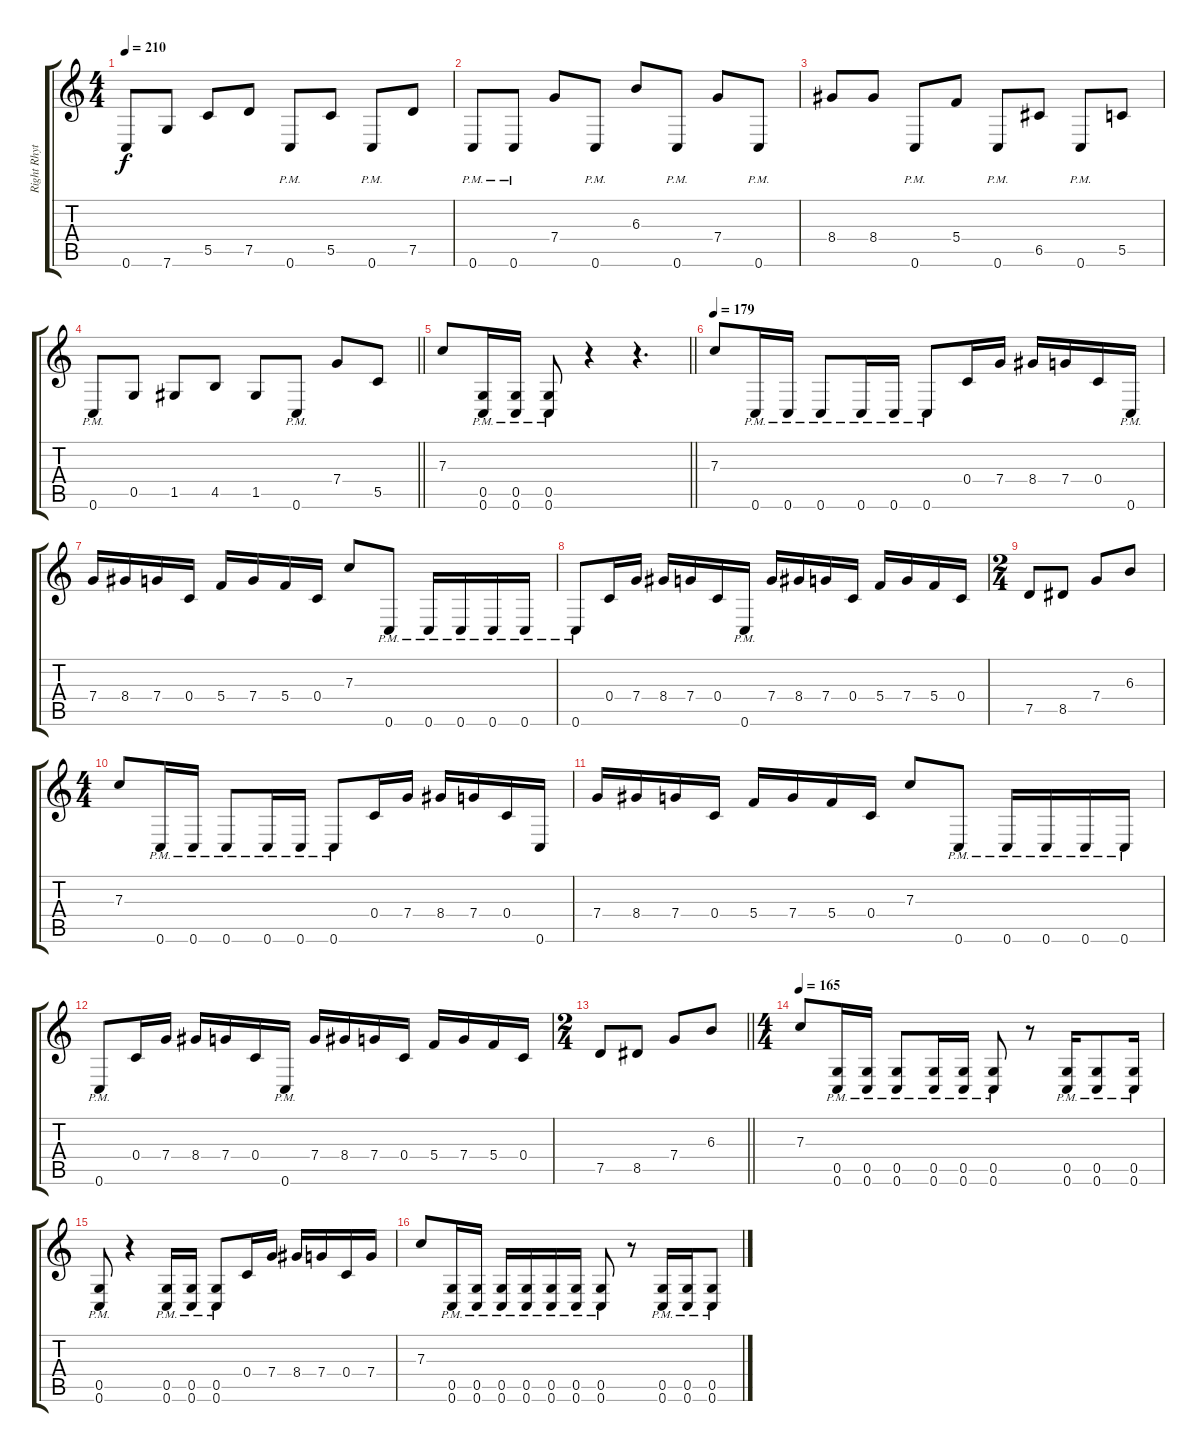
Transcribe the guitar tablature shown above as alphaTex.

\track ("Right Rhythm" "Right Rhyt") {instrument distortionguitar}
\staff {score tabs}
\tuning (D4 A3 F3 C3 G2 C2) {hide}
\ts (4 4)
\tempo 210
\clef g2
\ks c
0.6.8{dy f} 7.6.8 5.5.8 7.5.8 0.6{pm}.8 5.5.8 0.6{pm}.8 7.5.8 |
0.6{pm}.8 0.6{pm}.8 7.4.8 0.6{pm}.8 6.3.8 0.6{pm}.8 7.4.8 0.6{pm}.8 |
8.4.8 8.4.8 0.6{pm}.8 5.4.8 0.6{pm}.8 6.5.8 0.6{pm}.8 5.5.8 |
\barLineRight lightlight
0.6{pm}.8 0.5.8 1.5.8 4.5.8 1.5.8 0.6{pm}.8 7.4.8 5.5.8 |
\section ("" "")
\barLineRight lightlight
7.3.8 (0.5{pm} 0.6{pm}).16 (0.5{pm} 0.6{pm}).16 (0.5{pm} 0.6{pm}).8 r.4 r.4{d} |
\section ("" "")
\tempo 179
7.3.8 0.6{pm}.16 0.6{pm}.16 0.6{pm}.8 0.6{pm}.16 0.6{pm}.16 0.6{pm}.8 0.4.16 7.4.16 8.4.16 7.4.16 0.4.16 0.6{pm}.16 |
7.4.16 8.4.16 7.4.16 0.4.16 5.4.16 7.4.16 5.4.16 0.4.16 7.3.8 0.6{pm}.8 0.6{pm}.16 0.6{pm}.16 0.6{pm}.16 0.6{pm}.16 |
0.6{pm}.8 0.4.16 7.4.16 8.4.16 7.4.16 0.4.16 0.6{pm}.16 7.4.16 8.4.16 7.4.16 0.4.16 5.4.16 7.4.16 5.4.16 0.4.16 |
\ts (2 4)
7.5.8 8.5.8 7.4.8 6.3.8 |
\ts (4 4)
7.3.8 0.6{pm}.16 0.6{pm}.16 0.6{pm}.8 0.6{pm}.16 0.6{pm}.16 0.6{pm}.8 0.4.16 7.4.16 8.4.16 7.4.16 0.4.16 0.6.16 |
7.4.16 8.4.16 7.4.16 0.4.16 5.4.16 7.4.16 5.4.16 0.4.16 7.3.8 0.6{pm}.8 0.6{pm}.16 0.6{pm}.16 0.6{pm}.16 0.6{pm}.16 |
0.6{pm}.8 0.4.16 7.4.16 8.4.16 7.4.16 0.4.16 0.6{pm}.16 7.4.16 8.4.16 7.4.16 0.4.16 5.4.16 7.4.16 5.4.16 0.4.16 |
\ts (2 4)
\barLineRight lightlight
7.5.8 8.5.8 7.4.8 6.3.8 |
\ts (4 4)
\section ("" "")
\tempo 165
7.3.8 (0.5{pm} 0.6{pm}).16 (0.5{pm} 0.6{pm}).16 (0.5{pm} 0.6{pm}).8 (0.5{pm} 0.6{pm}).16 (0.5{pm} 0.6{pm}).16 (0.5{pm} 0.6{pm}).8 r.8 (0.5{pm} 0.6{pm}).16 (0.5{pm} 0.6{pm}).8 (0.5{pm} 0.6{pm}).16 |
(0.5{pm} 0.6{pm}).8 r.4 (0.5{pm} 0.6{pm}).16 (0.5{pm} 0.6{pm}).16 (0.5{pm} 0.6{pm}).8 0.4.16 7.4.16 8.4.16 7.4.16 0.4.16 7.4.16 |
7.3.8 (0.5{pm} 0.6{pm}).16 (0.5{pm} 0.6{pm}).16 (0.5{pm} 0.6{pm}).16 (0.5{pm} 0.6{pm}).16 (0.5{pm} 0.6{pm}).16 (0.5{pm} 0.6{pm}).16 (0.5{pm} 0.6{pm}).8 r.8 (0.5{pm} 0.6{pm}).16 (0.5{pm} 0.6{pm}).16 (0.5{pm} 0.6{pm}).8
